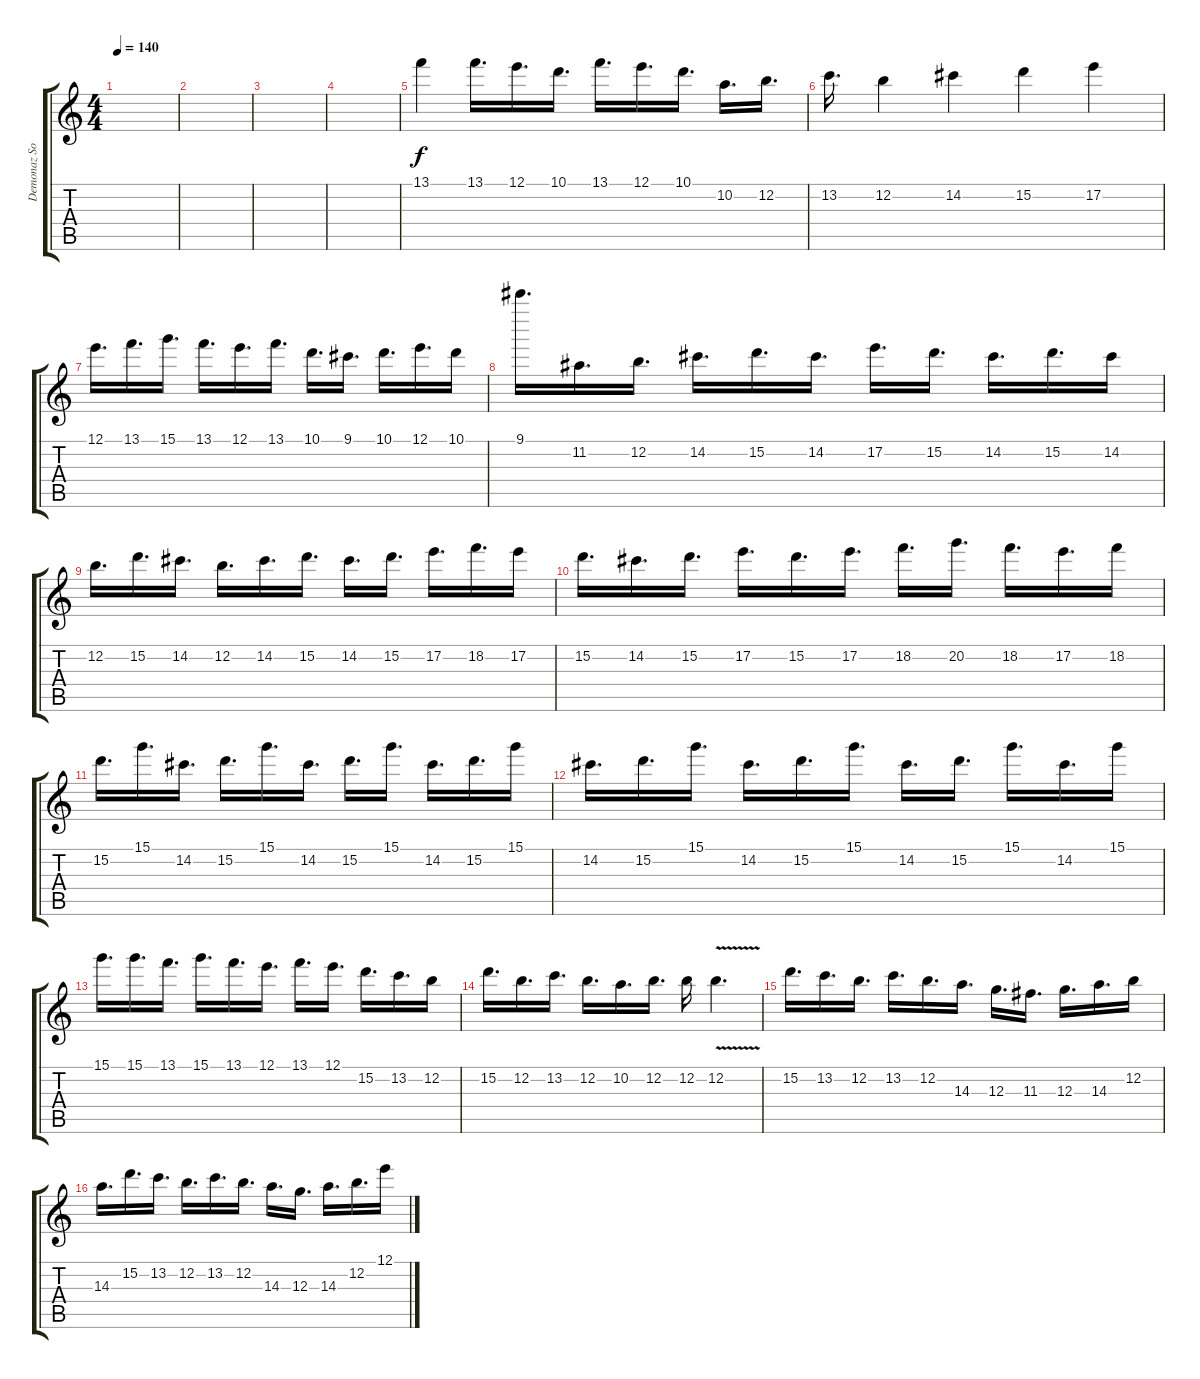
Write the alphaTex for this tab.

\track ("Demonaz Solo" "Demonaz So") {instrument distortionguitar}
\staff {score tabs}
\tuning (E4 B3 G3 D3 A2 E2) {hide}
\ts (4 4)
\tempo 140
\clef g2
\ks c
|
|
|
|
13.1.4 13.1.16{d} 12.1.16{d} 10.1.16{d} 13.1.16{d} 12.1.16{d} 10.1.16{d} 10.2.16{d} 12.2.16{d} |
13.2.16{d} 12.2.4 14.2.4 15.2.4 17.2.4 |
12.1.16{d} 13.1.16{d} 15.1.16{d} 13.1.16{d} 12.1.16{d} 13.1.16{d} 10.1.16{d} 9.1.16{d} 10.1.16{d} 12.1.16{d} 10.1.16 |
9.1.16{d ot 15mb} 11.2.16{d} 12.2.16{d} 14.2.16{d} 15.2.16{d} 14.2.16{d} 17.2.16{d} 15.2.16{d} 14.2.16{d} 15.2.16{d} 14.2.16 |
12.2.16{d} 15.2.16{d} 14.2.16{d} 12.2.16{d} 14.2.16{d} 15.2.16{d} 14.2.16{d} 15.2.16{d} 17.2.16{d} 18.2.16{d} 17.2.16 |
15.2.16{d} 14.2.16{d} 15.2.16{d} 17.2.16{d} 15.2.16{d} 17.2.16{d} 18.2.16{d} 20.2.16{d} 18.2.16{d} 17.2.16{d} 18.2.16 |
15.2.16{d} 15.1.16{d} 14.2.16{d} 15.2.16{d} 15.1.16{d} 14.2.16{d} 15.2.16{d} 15.1.16{d} 14.2.16{d} 15.2.16{d} 15.1.16 |
14.2.16{d} 15.2.16{d} 15.1.16{d} 14.2.16{d} 15.2.16{d} 15.1.16{d} 14.2.16{d} 15.2.16{d} 15.1.16{d} 14.2.16{d} 15.1.16 |
15.1.16{d} 15.1.16{d} 13.1.16{d} 15.1.16{d} 13.1.16{d} 12.1.16{d} 13.1.16{d} 12.1.16{d} 15.2.16{d} 13.2.16{d} 12.2.16 |
15.2.16{d} 12.2.16{d} 13.2.16{d} 12.2.16{d} 10.2.16{d} 12.2.16{d} 12.2.16 12.2{v}.4{d} |
15.2.16{d} 13.2.16{d} 12.2.16{d} 13.2.16{d} 12.2.16{d} 14.3.16{d} 12.3.16{d} 11.3.16{d} 12.3.16{d} 14.3.16{d} 12.2.16 |
14.3.16{d} 15.2.16{d} 13.2.16{d} 12.2.16{d} 13.2.16{d} 12.2.16{d} 14.3.16{d} 12.3.16{d} 14.3.16{d} 12.2.16{d} 12.1.16
